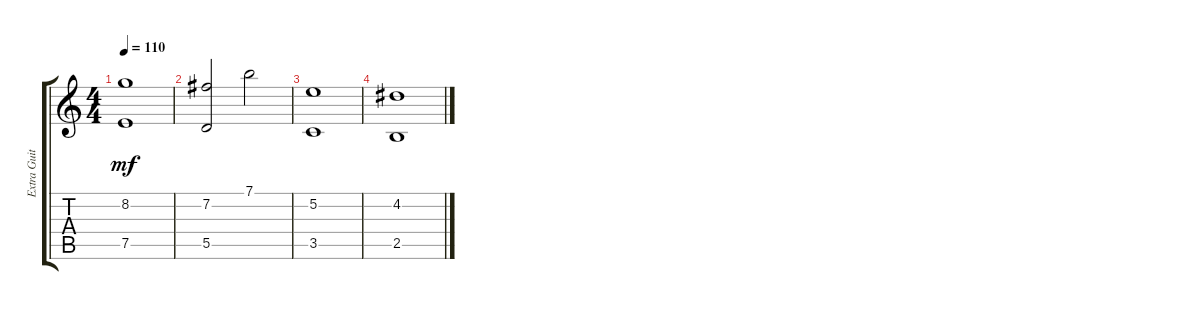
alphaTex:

\track ("Extra Guitar" "Extra Guit") {instrument overdrivenguitar}
\staff {score tabs}
\tuning (E4 B3 G3 D3 A2 E2) {hide}
\ts (4 4)
\tempo 110
\clef g2
\ks c
(8.2 7.5).1{dy mf} |
(7.2 5.5).2 7.1.2 |
(5.2 3.5).1 |
(4.2 2.5).1
